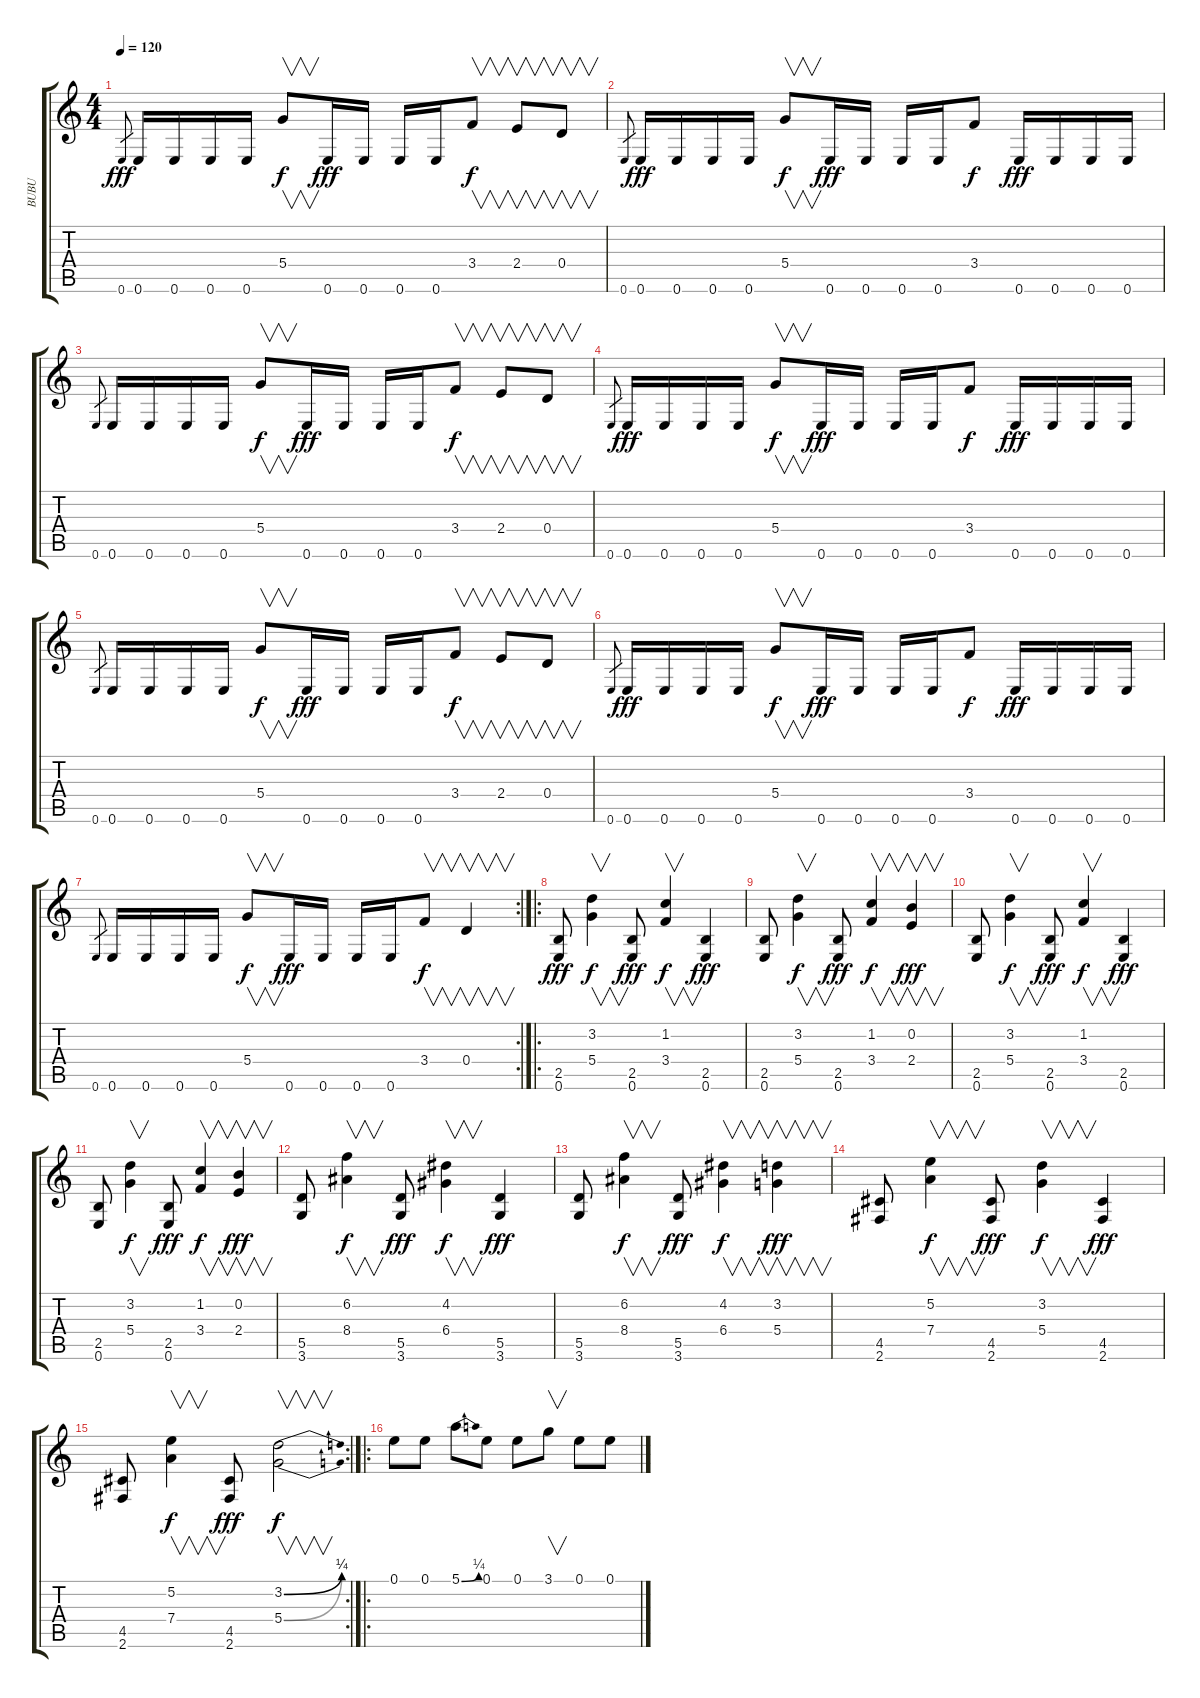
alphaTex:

\track ("BUBU" "BUBU") {instrument acousticguitarnylon}
\staff {score tabs}
\tuning (E4 B3 G3 D3 A2 E2) {hide}
\ts (4 4)
\tempo 120
\clef g2
\ks c
0.6.8{gr dy fff} 0.6.16 0.6.16 0.6.16 0.6.16 5.4.8{v dy f} 0.6.16{dy fff} 0.6.16 0.6.16 0.6.16 3.4.8{v dy f} 2.4.8{v} 0.4.8{v} |
0.6.8{gr} 0.6.16{dy fff} 0.6.16 0.6.16 0.6.16 5.4.8{v dy f} 0.6.16{dy fff} 0.6.16 0.6.16 0.6.16 3.4.8{dy f} 0.6.16{dy fff} 0.6.16 0.6.16 0.6.16 |
0.6.8{gr} 0.6.16 0.6.16 0.6.16 0.6.16 5.4.8{v dy f} 0.6.16{dy fff} 0.6.16 0.6.16 0.6.16 3.4.8{v dy f} 2.4.8{v} 0.4.8{v} |
0.6.8{gr} 0.6.16{dy fff} 0.6.16 0.6.16 0.6.16 5.4.8{v dy f} 0.6.16{dy fff} 0.6.16 0.6.16 0.6.16 3.4.8{dy f} 0.6.16{dy fff} 0.6.16 0.6.16 0.6.16 |
0.6.8{gr} 0.6.16 0.6.16 0.6.16 0.6.16 5.4.8{v dy f} 0.6.16{dy fff} 0.6.16 0.6.16 0.6.16 3.4.8{v dy f} 2.4.8{v} 0.4.8{v} |
0.6.8{gr} 0.6.16{dy fff} 0.6.16 0.6.16 0.6.16 5.4.8{v dy f} 0.6.16{dy fff} 0.6.16 0.6.16 0.6.16 3.4.8{dy f} 0.6.16{dy fff} 0.6.16 0.6.16 0.6.16 |
\rc 2
0.6.8{gr} 0.6.16 0.6.16 0.6.16 0.6.16 5.4.8{v dy f} 0.6.16{dy fff} 0.6.16 0.6.16 0.6.16 3.4.8{v dy f} 0.4.4{v} |
\ro
(2.5 0.6).8{dy fff instrument distortionguitar} (3.2 5.4).4{v dy f} (2.5 0.6).8{dy fff} (1.2 3.4).4{v dy f} (2.5 0.6).4{dy fff} |
(2.5 0.6).8{instrument distortionguitar} (3.2 5.4).4{v dy f} (2.5 0.6).8{dy fff} (1.2 3.4).4{v dy f} (0.2 2.4).4{v dy fff} |
(2.5 0.6).8{instrument distortionguitar} (3.2 5.4).4{v dy f} (2.5 0.6).8{dy fff} (1.2 3.4).4{v dy f} (2.5 0.6).4{dy fff} |
(2.5 0.6).8{instrument distortionguitar} (3.2 5.4).4{v dy f} (2.5 0.6).8{dy fff} (1.2 3.4).4{v dy f} (0.2 2.4).4{v dy fff} |
(5.5 3.6).8{instrument distortionguitar} (6.2 8.4).4{v dy f} (5.5 3.6).8{dy fff} (4.2 6.4).4{v dy f} (5.5 3.6).4{dy fff} |
(5.5 3.6).8{instrument distortionguitar} (6.2 8.4).4{v dy f} (5.5 3.6).8{dy fff} (4.2 6.4).4{v dy f} (3.2 5.4).4{v dy fff} |
(4.5 2.6).8{instrument distortionguitar} (5.2 7.4).4{v dy f} (4.5 2.6).8{dy fff} (3.2 5.4).4{v dy f} (4.5 2.6).4{dy fff} |
\rc 2
(4.5 2.6).8{instrument distortionguitar} (5.2 7.4).4{v dy f} (4.5 2.6).8{dy fff} (3.2{be (bend 0 0 60 1)} 5.4{be (bend 0 0 60 1)}).2{v dy f} |
\ro
0.1.8{instrument overdrivenguitar} 0.1.8 5.1{be (bend 0 0 60 1)}.8 0.1.8 0.1.8 3.1.8{v} 0.1.8 0.1.8
